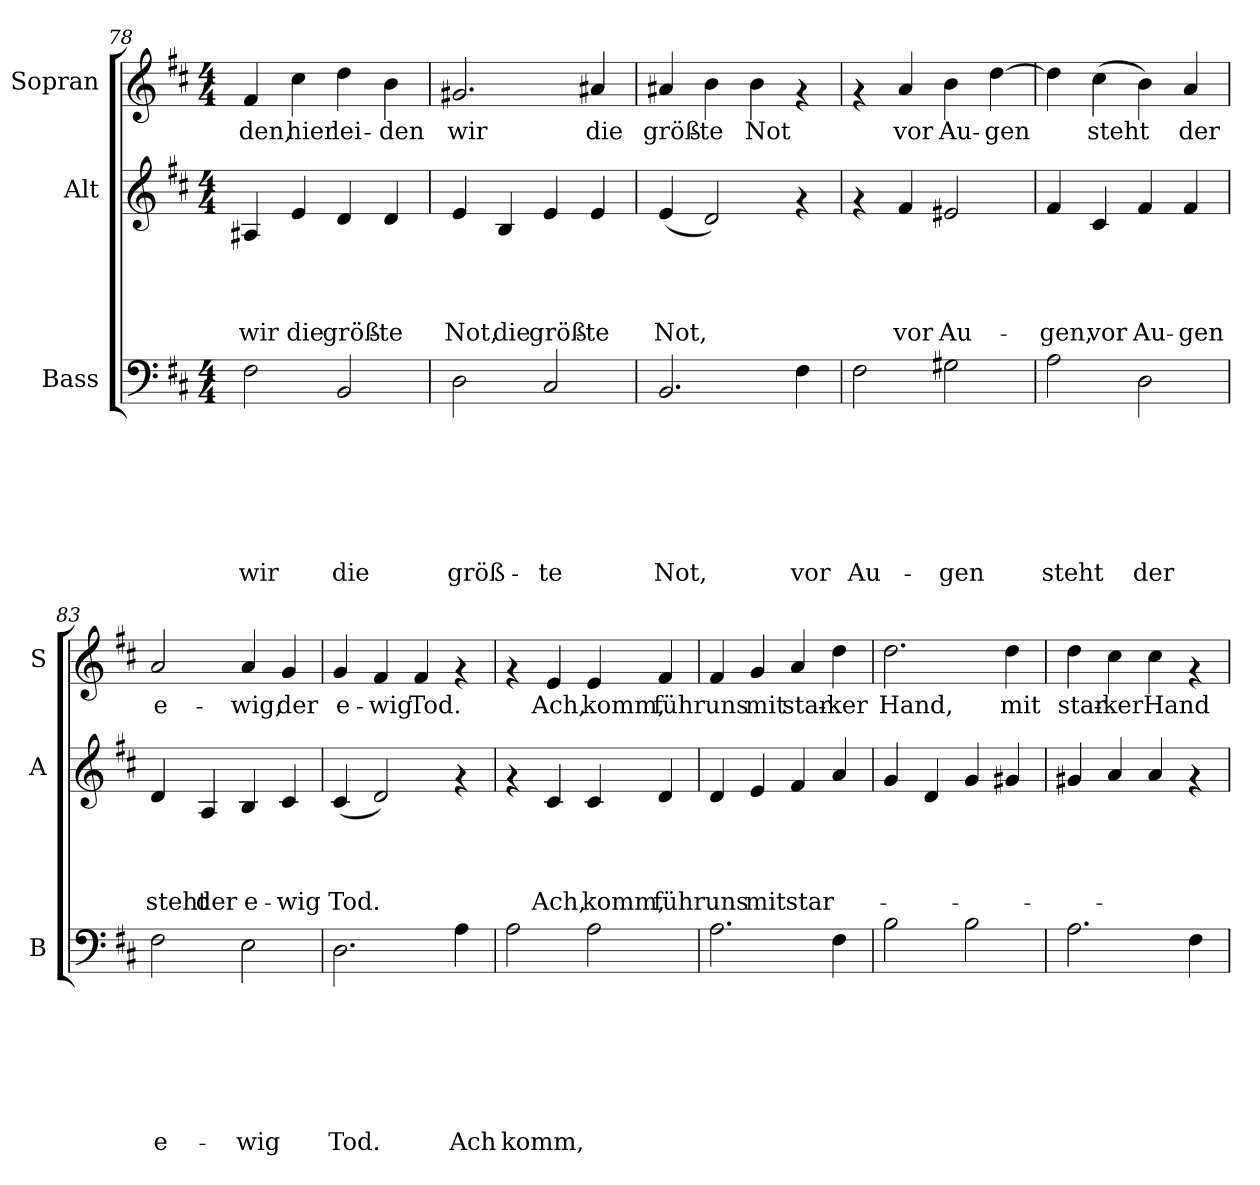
**kern	**text	**text	**text	**text	**text	**text	**text	**kern	**text	**text	**text	**text	**kern	**text
*part3	*part3	*part3	*part3	*part3	*part3	*part3	*part3	*part2	*part2	*part2	*part2	*part2	*part1	*part1
*staff3	*staff3	*staff3	*staff3	*staff3	*staff3	*staff3	*staff3	*staff2	*staff2	*staff2	*staff2	*staff2	*staff1	*staff1
*I"Bass	*	*	*	*	*	*	*	*I"Alt	*	*	*	*	*I"Sopran	*
*I'B	*	*	*	*	*	*	*	*I'A	*	*	*	*	*I'S	*
*clefF4	*	*	*	*	*	*	*	*clefG2	*	*	*	*	*clefG2	*
*k[f#c#]	*	*	*	*	*	*	*	*k[f#c#]	*	*	*	*	*k[f#c#]	*
*D:	*	*	*	*	*	*	*	*D:	*	*	*	*	*D:	*
*M4/4	*	*	*	*	*	*	*	*M4/4	*	*	*	*	*M4/4	*
=78	=78	=78	=78	=78	=78	=78	=78	=78	=78	=78	=78	=78	=78	=78
!	!	!	!	!	!	!	!LO:LY:b:rj	!	!	!	!	!LO:LY:b:rj	!	!LO:LY:b:rj
2F#\	.	.	.	.	.	.	wir	4A#X/	.	.	.	wir	4f#/	-den,
!	!	!	!	!	!	!	!	!	!	!	!	!LO:LY:b:rj	!	!LO:LY:b:rj
.	.	.	.	.	.	.	.	4e/	.	.	.	die	4cc#\	hier
!	!	!	!	!	!	!	!LO:LY:b:rj	!	!	!	!	!LO:LY:b:rj	!	!LO:LY:b:rj
2BB/	.	.	.	.	.	.	die	4d/	.	.	.	größ-	4dd\	lei-
!	!	!	!	!	!	!	!	!	!	!	!	!LO:LY:b:rj	!	!LO:LY:b:rj
.	.	.	.	.	.	.	.	4d/	.	.	.	-te	4b\	-den
=79	=79	=79	=79	=79	=79	=79	=79	=79	=79	=79	=79	=79	=79	=79
!	!	!	!	!	!	!	!LO:LY:b:rj	!	!	!	!	!LO:LY:b:rj	!	!LO:LY:b:rj
2D\	.	.	.	.	.	.	größ-	4e/	.	.	.	Not,	2.g#X/	wir
!	!	!	!	!	!	!	!	!	!	!	!	!LO:LY:b:rj	!	!
.	.	.	.	.	.	.	.	4B/	.	.	.	die	.	.
!	!	!	!	!	!	!	!LO:LY:b:rj	!	!	!	!	!LO:LY:b:rj	!	!
2C#/	.	.	.	.	.	.	-te	4e/	.	.	.	größ-	.	.
!	!	!	!	!	!	!	!	!	!	!	!	!LO:LY:b:rj	!	!LO:LY:b:rj
.	.	.	.	.	.	.	.	4e/	.	.	.	-te	4a#X/	die
=80	=80	=80	=80	=80	=80	=80	=80	=80	=80	=80	=80	=80	=80	=80
!	!	!	!	!	!	!	!LO:LY:b:rj	!	!	!	!	!LO:LY:b:rj	!	!LO:LY:b:rj
2.BB/	.	.	.	.	.	.	Not,	(<4e/	.	.	.	Not,	4a#X/	größ-
!	!	!	!	!	!	!	!	!	!	!	!	!	!	!LO:LY:b:rj
.	.	.	.	.	.	.	.	2d/)	.	.	.	.	4b\	-te
!	!	!	!	!	!	!	!	!	!	!	!	!	!	!LO:LY:b:rj
.	.	.	.	.	.	.	.	.	.	.	.	.	4b\	Not
!	!	!	!	!	!	!	!LO:LY:b:rj	!	!	!	!	!	!	!
4F#\	.	.	.	.	.	.	vor	4rf	.	.	.	.	4rf	.
!!LO:LB:g=z
=81	=81	=81	=81	=81	=81	=81	=81	=81	=81	=81	=81	=81	=81	=81
!	!	!	!	!	!	!	!LO:LY:b:rj	!	!	!	!	!	!	!
2F#\	.	.	.	.	.	.	Au-	4rf	.	.	.	.	4rf	.
!	!	!	!	!	!	!	!	!	!	!	!	!LO:LY:b:rj	!	!LO:LY:b:rj
.	.	.	.	.	.	.	.	4f#/	.	.	.	vor	4a/	vor
!	!	!	!	!	!	!	!LO:LY:b:rj	!	!	!	!	!LO:LY:b:rj	!	!LO:LY:b:rj
2G#X\	.	.	.	.	.	.	-gen	2e#X/	.	.	.	Au-	4b\	Au-
!	!	!	!	!	!	!	!	!	!	!	!	!	!	!LO:LY:b:rj
.	.	.	.	.	.	.	.	.	.	.	.	.	[>4dd\	-gen
=82	=82	=82	=82	=82	=82	=82	=82	=82	=82	=82	=82	=82	=82	=82
!	!	!	!	!	!	!	!LO:LY:b:rj	!	!	!	!	!LO:LY:b:rj	!	!
2A\	.	.	.	.	.	.	steht	4f#/	.	.	.	-gen,	4dd\]	.
!	!	!	!	!	!	!	!	!	!	!	!	!LO:LY:b:rj	!	!LO:LY:b:rj
.	.	.	.	.	.	.	.	4c#/	.	.	.	vor	(>4cc#\	steht
!	!	!	!	!	!	!	!LO:LY:b:rj	!	!	!	!	!LO:LY:b:rj	!	!
2D\	.	.	.	.	.	.	der	4f#/	.	.	.	Au-	4b\)	.
!	!	!	!	!	!	!	!	!	!	!	!	!LO:LY:b:rj	!	!LO:LY:b:rj
.	.	.	.	.	.	.	.	4f#/	.	.	.	-gen	4a/	der
=83	=83	=83	=83	=83	=83	=83	=83	=83	=83	=83	=83	=83	=83	=83
!	!	!	!	!	!	!	!LO:LY:b:rj	!	!	!	!	!LO:LY:b:rj	!	!LO:LY:b:rj
2F#\	.	.	.	.	.	.	e-	4d/	.	.	.	steht	2a/	e-
!	!	!	!	!	!	!	!	!	!	!	!	!LO:LY:b:rj	!	!
.	.	.	.	.	.	.	.	4A/	.	.	.	der	.	.
!	!	!	!	!	!	!	!LO:LY:b:rj	!	!	!	!	!LO:LY:b:rj	!	!LO:LY:b:rj
2E\	.	.	.	.	.	.	-wig	4B/	.	.	.	e-	4a/	-wig,
!	!	!	!	!	!	!	!	!	!	!	!	!LO:LY:b:rj	!	!LO:LY:b:rj
.	.	.	.	.	.	.	.	4c#/	.	.	.	-wig	4g/	der
=84	=84	=84	=84	=84	=84	=84	=84	=84	=84	=84	=84	=84	=84	=84
!	!	!	!	!	!	!	!LO:LY:b:rj	!	!	!	!	!LO:LY:b:rj	!	!LO:LY:b:rj
2.D\	.	.	.	.	.	.	Tod.	(<4c#/	.	.	.	Tod.	4g/	e-
!	!	!	!	!	!	!	!	!	!	!	!	!	!	!LO:LY:b:rj
.	.	.	.	.	.	.	.	2d/)	.	.	.	.	4f#/	-wig
!	!	!	!	!	!	!	!	!	!	!	!	!	!	!LO:LY:b:rj
.	.	.	.	.	.	.	.	.	.	.	.	.	4f#/	Tod.
!	!	!	!	!	!	!	!LO:LY:b:rj	!	!	!	!	!	!	!
4A\	.	.	.	.	.	.	Ach	4rf	.	.	.	.	4rf	.
!!LO:LB:g=z
=85	=85	=85	=85	=85	=85	=85	=85	=85	=85	=85	=85	=85	=85	=85
!	!	!	!	!	!	!	!LO:LY:b:rj	!	!	!	!	!	!	!
2A\	.	.	.	.	.	.	komm,	4rf	.	.	.	.	4rf	.
!	!	!	!	!	!	!	!	!	!	!	!	!LO:LY:b:rj	!	!LO:LY:b:rj
.	.	.	.	.	.	.	.	4c#/	.	.	.	Ach,	4e/	Ach,
!	!	!	!	!	!	!	!	!	!	!	!	!LO:LY:b:rj	!	!LO:LY:b:rj
2A\	.	.	.	.	.	.	.	4c#/	.	.	.	komm,	4e/	komm,
!	!	!	!	!	!	!	!	!	!	!	!	!LO:LY:b:rj	!	!LO:LY:b:rj
.	.	.	.	.	.	.	.	4d/	.	.	.	führ	4f#/	führ
=86	=86	=86	=86	=86	=86	=86	=86	=86	=86	=86	=86	=86	=86	=86
!	!	!	!	!	!	!	!	!	!	!	!	!LO:LY:b:rj	!	!LO:LY:b:rj
2.A\	.	.	.	.	.	.	.	4d/	.	.	.	uns	4f#/	uns
!	!	!	!	!	!	!	!	!	!	!	!	!LO:LY:b:rj	!	!LO:LY:b:rj
.	.	.	.	.	.	.	.	4e/	.	.	.	mit	4g/	mit
!	!	!	!	!	!	!	!	!	!	!	!	!LO:LY:b:rj	!	!LO:LY:b:rj
.	.	.	.	.	.	.	.	4f#/	.	.	.	star-	4a/	star-
!	!	!	!	!	!	!	!	!	!	!	!	!	!	!LO:LY:b:rj
4F#\	.	.	.	.	.	.	.	4a/	.	.	.	.	4dd\	-ker
=87	=87	=87	=87	=87	=87	=87	=87	=87	=87	=87	=87	=87	=87	=87
!	!	!	!	!	!	!	!	!	!	!	!	!	!	!LO:LY:b:rj
2B\	.	.	.	.	.	.	.	4g/	.	.	.	.	2.dd\	Hand,
.	.	.	.	.	.	.	.	4d/	.	.	.	.	.	.
2B\	.	.	.	.	.	.	.	4g/	.	.	.	.	.	.
!	!	!	!	!	!	!	!	!	!	!	!	!	!	!LO:LY:b:rj
.	.	.	.	.	.	.	.	4g#X/	.	.	.	.	4dd\	mit
=88	=88	=88	=88	=88	=88	=88	=88	=88	=88	=88	=88	=88	=88	=88
!	!	!	!	!	!	!	!	!	!	!	!	!	!	!LO:LY:b:rj
2.A\	.	.	.	.	.	.	.	4g#X/	.	.	.	.	4dd\	star-
!	!	!	!	!	!	!	!	!	!	!	!	!	!	!LO:LY:b:rj
.	.	.	.	.	.	.	.	4a/	.	.	.	.	4cc#\	-ker
!	!	!	!	!	!	!	!	!	!	!	!	!	!	!LO:LY:b:rj
.	.	.	.	.	.	.	.	4a/	.	.	.	.	4cc#\	Hand
4F#\	.	.	.	.	.	.	.	4rf	.	.	.	.	4rf	.
=	=	=	=	=	=	=	=	=	=	=	=	=	=	=
*-	*-	*-	*-	*-	*-	*-	*-	*-	*-	*-	*-	*-	*-	*-
